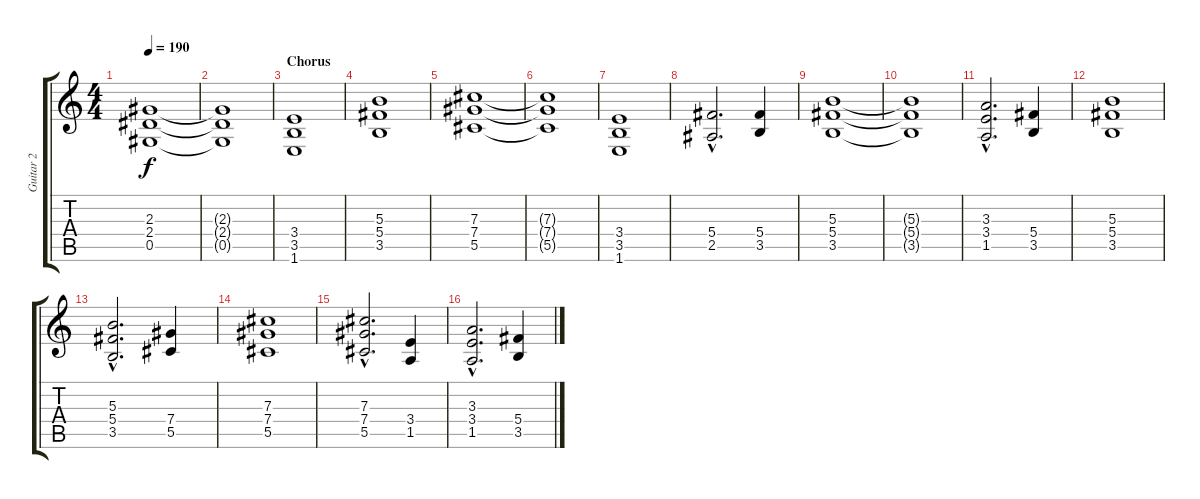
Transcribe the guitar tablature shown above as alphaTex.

\track ("Guitar 2" "Guitar 2") {instrument distortionguitar}
\staff {score tabs}
\tuning (Eb4 Bb3 Gb3 Db3 Ab2 Eb2) {hide}
\ts (4 4)
\tempo 190
\clef g2
\ks c
(2.3 2.4 0.5).1{dy f} |
(2.3{t} 2.4{t} 0.5{t}).1 |
\section ("" "Chorus")
(3.4 3.5 1.6).1 |
(5.3 5.4 3.5).1 |
(7.3 7.4 5.5).1 |
(7.3{t} 7.4{t} 5.5{t}).1 |
(3.4 3.5 1.6).1 |
(5.4{hac} 2.5{hac}).2{d} (5.4 3.5).4 |
(5.3 5.4 3.5).1 |
(5.3{t} 5.4{t} 3.5{t}).1 |
(3.3{hac} 3.4{hac} 1.5{hac}).2{d} (5.4 3.5).4 |
(5.3 5.4 3.5).1 |
(5.3{hac} 5.4{hac} 3.5{hac}).2{d} (7.4 5.5).4 |
(7.3 7.4 5.5).1 |
(7.3{hac} 7.4{hac} 5.5{hac}).2{d} (3.4 1.5).4 |
(3.3{hac} 3.4{hac} 1.5{hac}).2{d} (5.4 3.5).4
